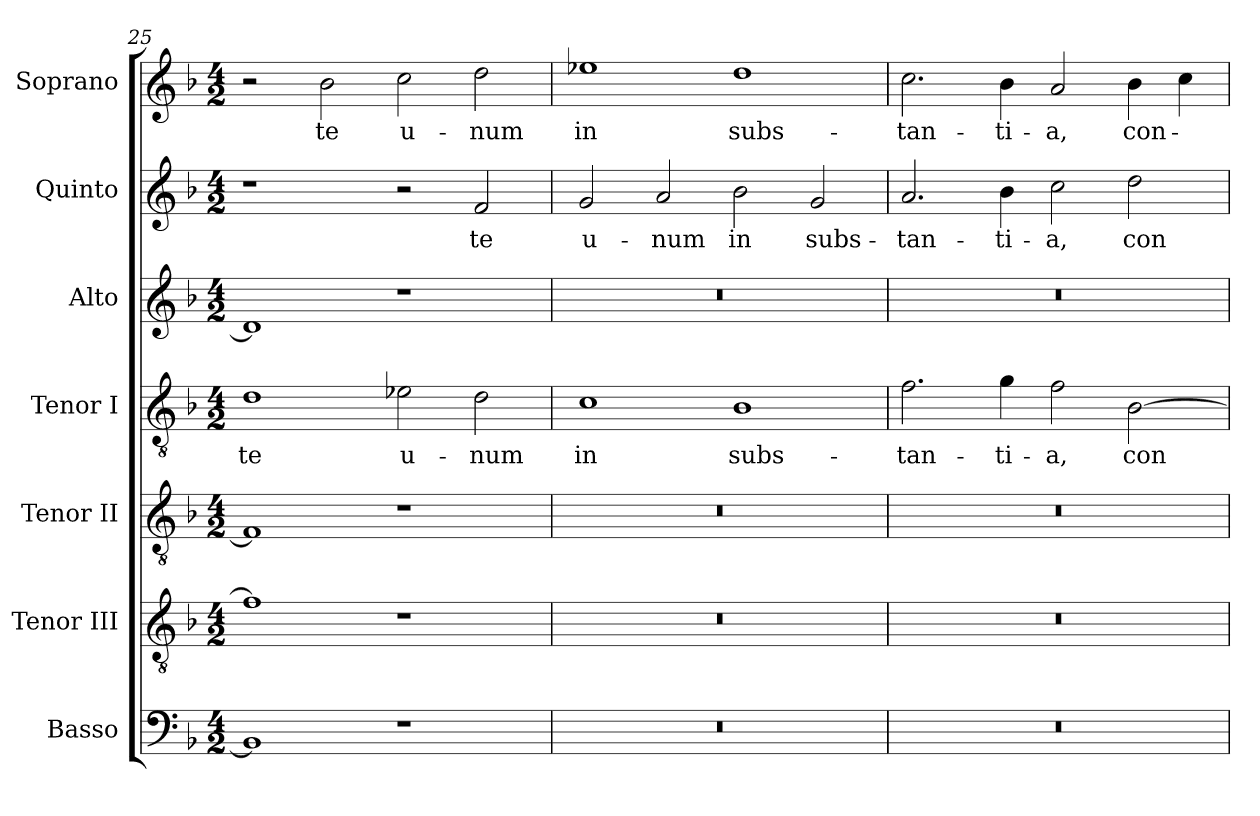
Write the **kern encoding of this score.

**kern	**kern	**kern	**kern	**text	**kern	**kern	**text	**kern	**text
*part7	*part6	*part5	*part4	*part4	*part3	*part2	*part2	*part1	*part1
*staff7	*staff6	*staff5	*staff4	*staff4	*staff3	*staff2	*staff2	*staff1	*staff1
*I"Basso	*I"Tenor III	*I"Tenor II	*I"Tenor I	*	*I"Alto	*I"Quinto	*	*I"Soprano	*
*I'B.	*I'T 3.	*I'T 2.	*I'T 1.	*	*I'A.	*I'Q.	*	*I'S.	*
*clefF4	*clefGv2	*clefGv2	*clefGv2	*	*clefG2	*clefG2	*	*clefG2	*
*	*ITrd7c12	*ITrd7c12	*ITrd7c12	*	*	*	*	*	*
*k[b-]	*k[b-]	*k[b-]	*k[b-]	*	*k[b-]	*k[b-]	*	*k[b-]	*
*F:	*F:	*F:	*F:	*	*F:	*F:	*	*F:	*
*M4/2	*M4/2	*M4/2	*M4/2	*	*M4/2	*M4/2	*	*M4/2	*
=25	=25	=25	=25	=25	=25	=25	=25	=25	=25
!	!	!	!	!LO:LY:b:color=#000000	!	!	!	!	!
1BB-i]	1Fi]	1FFi]	1Di	te	1di]	1r	.	2r	.
!	!	!	!	!	!	!	!	!	!LO:LY:b:color=#000000
.	.	.	.	.	.	.	.	2b-i\	te
!	!	!	!	!LO:LY:b:color=#000000	!	!	!	!	!
!	!	!	!	!	!	!	!	!	!LO:LY:b:color=#000000
1r	1r	1r	2E-Xi\	u-	1r	2r	.	2cci\	u-
!	!	!	!	!LO:LY:b:color=#000000	!	!	!	!	!
!	!	!	!	!	!	!	!LO:LY:b:color=#000000	!	!
!	!	!	!	!	!	!	!	!	!LO:LY:b:color=#000000
.	.	.	2Di\	-num	.	2fi/	te	2ddi\	-num
!!LO:PB:g=z
=26	=26	=26	=26	=26	=26	=26	=26	=26	=26
!LO:N:vis=1	!LO:N:vis=1	!LO:N:vis=1	!	!	!	!	!	!	!
!	!	!	!	!LO:LY:b:color=#000000	!LO:N:vis=1	!	!	!	!
!	!	!	!	!	!	!	!LO:LY:b:color=#000000	!	!
!	!	!	!	!	!	!	!	!	!LO:LY:b:color=#000000
0r	0r	0r	1Ci	in	0r	2gi/	u-	1ee-Xi	in
!	!	!	!	!	!	!	!LO:LY:b:color=#000000	!	!
.	.	.	.	.	.	2ai/	-num	.	.
!	!	!	!	!LO:LY:b:color=#000000	!	!	!	!	!
!	!	!	!	!	!	!	!LO:LY:b:color=#000000	!	!
!	!	!	!	!	!	!	!	!	!LO:LY:b:color=#000000
.	.	.	1BB-i	subs-	.	2b-i\	in	1ddi	subs-
!	!	!	!	!	!	!	!LO:LY:b:color=#000000	!	!
.	.	.	.	.	.	2gi/	subs-	.	.
=27	=27	=27	=27	=27	=27	=27	=27	=27	=27
!LO:N:vis=1	!LO:N:vis=1	!LO:N:vis=1	!	!	!	!	!	!	!
!	!	!	!	!LO:LY:b:color=#000000	!LO:N:vis=1	!	!	!	!
!	!	!	!	!	!	!	!LO:LY:b:color=#000000	!	!
!	!	!	!	!	!	!	!	!	!LO:LY:b:color=#000000
0r	0r	0r	2.Fi\	-tan-	0r	2.ai/	-tan-	2.cci\	-tan-
!	!	!	!	!LO:LY:b:color=#000000	!	!	!	!	!
!	!	!	!	!	!	!	!LO:LY:b:color=#000000	!	!
!	!	!	!	!	!	!	!	!	!LO:LY:b:color=#000000
.	.	.	4Gi\	-ti-	.	4b-i\	-ti-	4b-i\	-ti-
!	!	!	!	!LO:LY:b:color=#000000	!	!	!	!	!
!	!	!	!	!	!	!	!LO:LY:b:color=#000000	!	!
!	!	!	!	!	!	!	!	!	!LO:LY:b:color=#000000
.	.	.	2Fi\	-a,	.	2cci\	-a,	2ai/	-a,
!	!	!	!	!LO:LY:b:color=#000000	!	!	!	!	!
!	!	!	!	!	!	!	!LO:LY:b:color=#000000	!	!
!	!	!	!	!	!	!	!	!	!LO:LY:b:color=#000000
.	.	.	[2BB-i\	con-	.	2ddi\	con-	4b-i\	con-
.	.	.	.	.	.	.	.	4cci\	.
=	=	=	=	=	=	=	=	=	=
*-	*-	*-	*-	*-	*-	*-	*-	*-	*-
